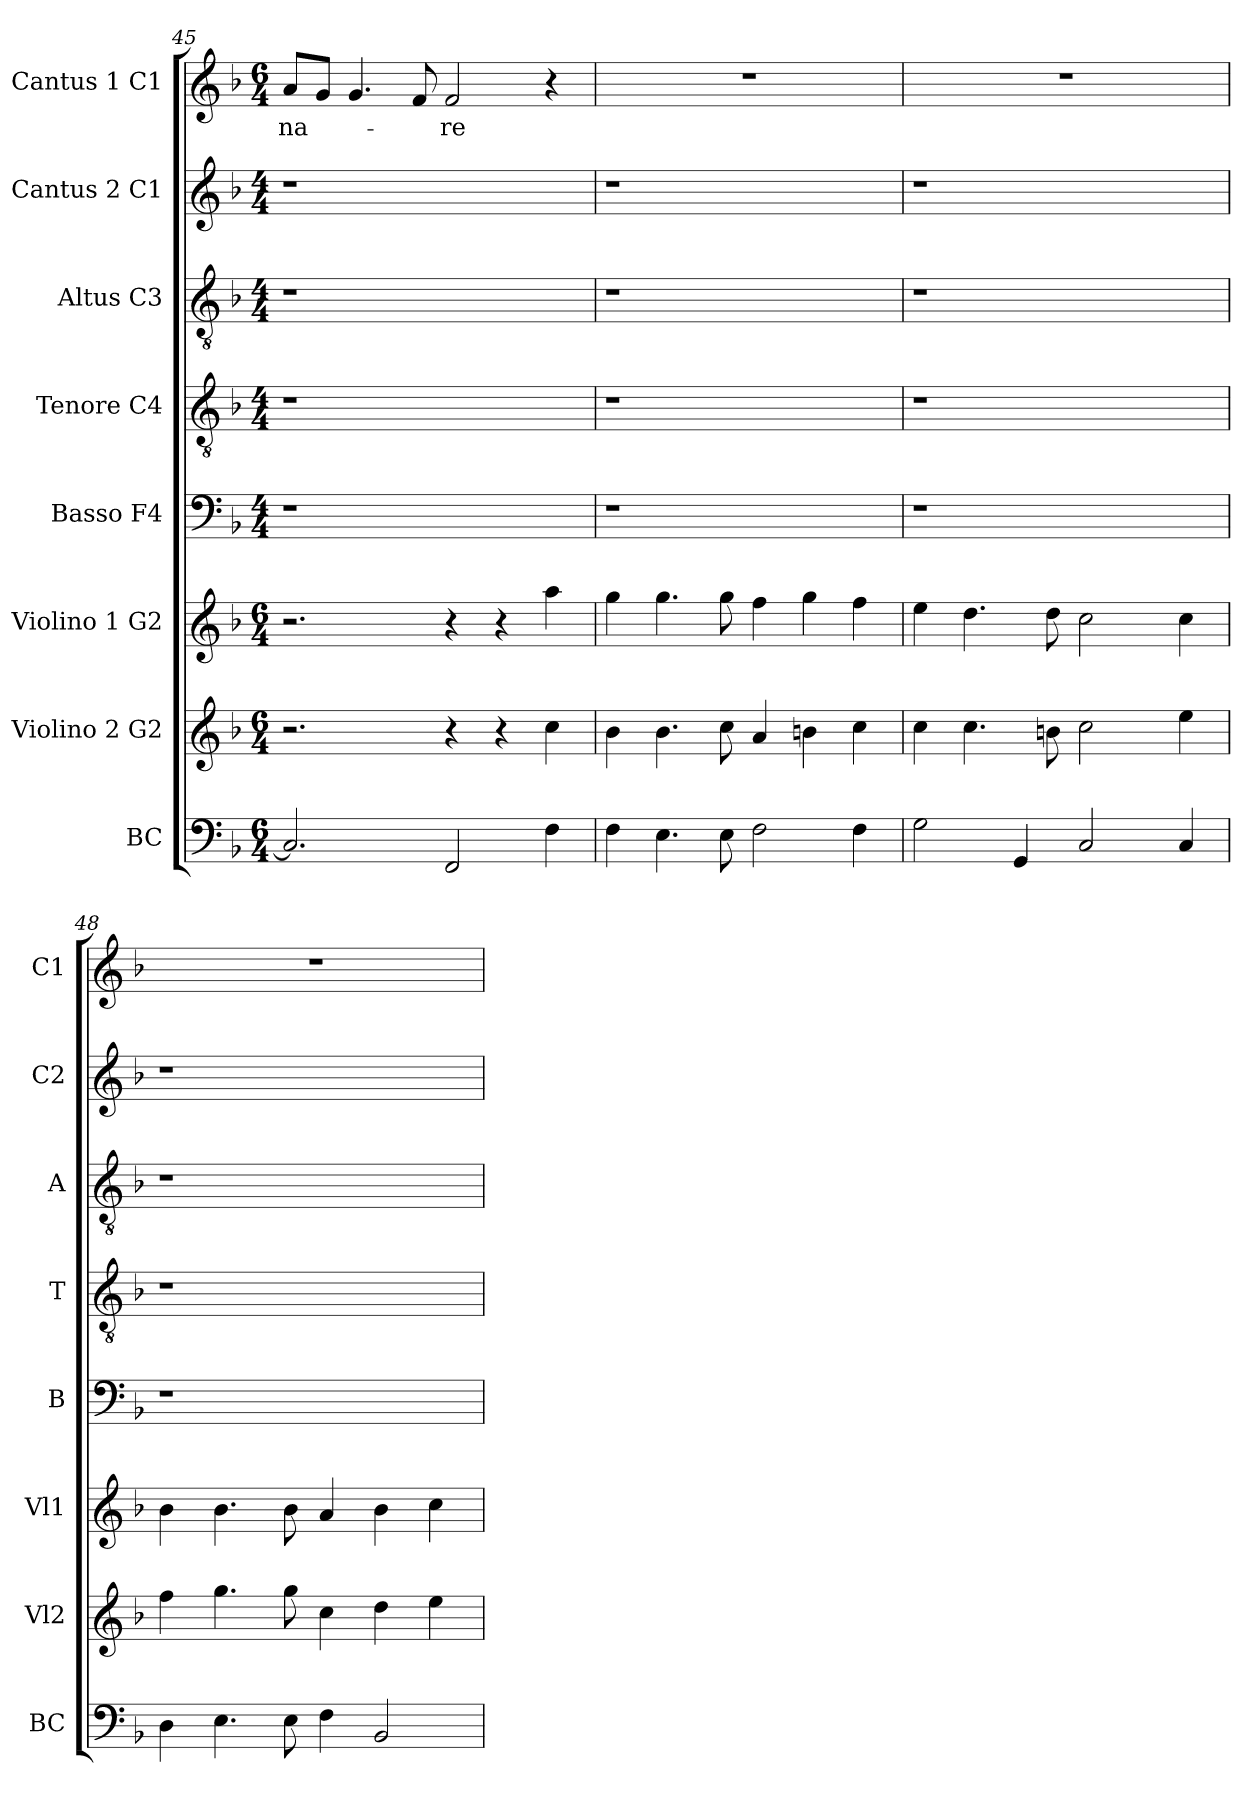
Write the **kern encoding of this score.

**kern	**kern	**kern	**kern	**kern	**kern	**kern	**kern	**text
*part8	*part7	*part6	*part5	*part4	*part3	*part2	*part1	*part1
*staff8	*staff7	*staff6	*staff5	*staff4	*staff3	*staff2	*staff1	*staff1
*I"BC	*I"Violino 2  G2	*I"Violino 1  G2	*I"Basso  F4	*I"Tenore  C4	*I"Altus  C3	*I"Cantus 2  C1	*I"Cantus 1  C1	*
*I'BC	*I'Vl2	*I'Vl1	*I'B	*I'T	*I'A	*I'C2	*I'C1	*
*clefF4	*clefG2	*clefG2	*clefF4	*clefGv2	*clefGv2	*clefG2	*clefG2	*
*k[b-]	*k[b-]	*k[b-]	*k[b-]	*k[b-]	*k[b-]	*k[b-]	*k[b-]	*
*F:	*F:	*F:	*F:	*F:	*F:	*F:	*F:	*
*M6/4	*M6/4	*M6/4	*M4/4	*M4/4	*M4/4	*M4/4	*M6/4	*
=45	=45	=45	=45	=45	=45	=45	=45	=45
!	!	!	!	!	!	!	!	!LO:LY:b:cj
2.C/]	2.r	2.r	1r	1r	1r	1r	8a/L	-na-
.	.	.	.	.	.	.	8g/J	.
.	.	.	.	.	.	.	4.g/	.
.	.	.	.	.	.	.	8f/	.
!	!	!	!	!	!	!	!	!LO:LY:b:cj
2FF/	4r	4r	.	.	.	.	2f/	-re
.	4r	4r	2ryy	2ryy	2ryy	2ryy	.	.
4F\	4cc\	4aa\	.	.	.	.	4r	.
=46	=46	=46	=46	=46	=46	=46	=46	=46
!	!	!	!	!	!	!	!LO:N:vis=1	!
4F\	4b-\	4gg\	1r	1r	1r	1r	1.r	.
4.E\	4.b-\	4.gg\	.	.	.	.	.	.
8E\	8cc\	8gg\	.	.	.	.	.	.
2F\	4a/	4ff\	.	.	.	.	.	.
.	4bn\	4gg\	2ryy	2ryy	2ryy	2ryy	.	.
4F\	4cc\	4ff\	.	.	.	.	.	.
!!LO:LB:g=z
=47	=47	=47	=47	=47	=47	=47	=47	=47
2G\	4cc\	4ee\	1r	1r	1r	1r	1.r	.
.	4.cc\	4.dd\	.	.	.	.	.	.
4GG/	.	.	.	.	.	.	.	.
.	8bn\	8dd\	.	.	.	.	.	.
2C/	2cc\	2cc\	.	.	.	.	.	.
.	.	.	2ryy	2ryy	2ryy	2ryy	.	.
4C/	4ee\	4cc\	.	.	.	.	.	.
=48	=48	=48	=48	=48	=48	=48	=48	=48
4D\	4ff\	4b-\	1r	1r	1r	1r	1.r	.
4.E\	4.gg\	4.b-\	.	.	.	.	.	.
8E\	8gg\	8b-\	.	.	.	.	.	.
4F\	4cc\	4a/	.	.	.	.	.	.
2BB-/	4dd\	4b-\	2ryy	2ryy	2ryy	2ryy	.	.
.	4ee\	4cc\	.	.	.	.	.	.
=	=	=	=	=	=	=	=	=
*-	*-	*-	*-	*-	*-	*-	*-	*-
